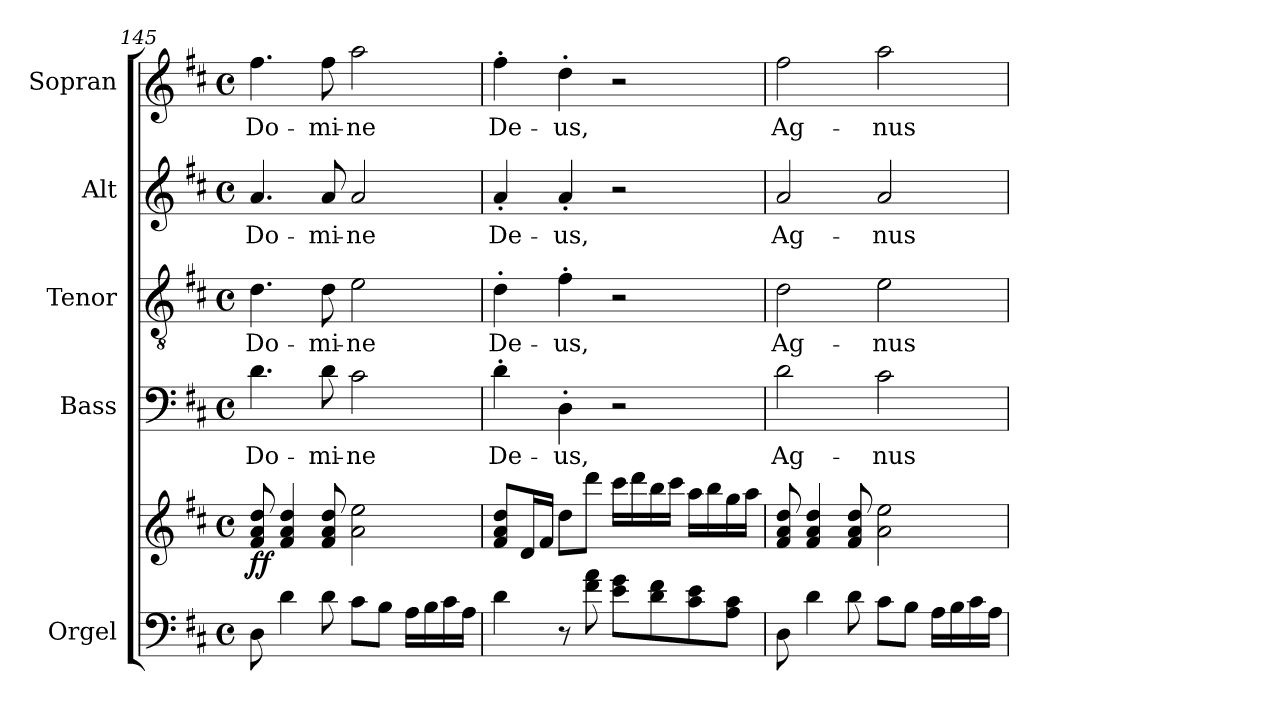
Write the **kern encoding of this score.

**kern	**kern	**dynam	**kern	**text	**kern	**text	**kern	**text	**kern	**text
*part5	*part5	*part5	*part4	*part4	*part3	*part3	*part2	*part2	*part1	*part1
*staff6	*staff5	*staff5/6	*staff4	*staff4	*staff3	*staff3	*staff2	*staff2	*staff1	*staff1
*I"Orgel	*	*	*I"Bass	*	*I"Tenor	*	*I"Alt	*	*I"Sopran	*
*I'Org.	*	*	*I'B.	*	*I'T.	*	*I'A.	*	*I'S.	*
*clefF4	*clefG2	*	*clefF4	*	*clefGv2	*	*clefG2	*	*clefG2	*
*k[f#c#]	*k[f#c#]	*	*k[f#c#]	*	*k[f#c#]	*	*k[f#c#]	*	*k[f#c#]	*
*D:	*D:	*	*D:	*	*D:	*	*D:	*	*D:	*
*M4/4	*M4/4	*	*M4/4	*	*M4/4	*	*M4/4	*	*M4/4	*
*met(c)	*met(c)	*	*met(c)	*	*met(c)	*	*met(c)	*	*met(c)	*
=145	=145	=145	=145	=145	=145	=145	=145	=145	=145	=145
!	!	!LO:DY:b	!	!LO:LY:b	!	!LO:LY:b	!	!LO:LY:b	!	!LO:LY:b
8D\	8f#/ 8a/ 8dd/	ff	4.d\	Do-	4.d\	Do-	4.a/	Do-	4.ff#\	Do-
4d\	4f#/ 4a/ 4dd/	.	.	.	.	.	.	.	.	.
!	!	!	!	!LO:LY:b	!	!LO:LY:b	!	!LO:LY:b	!	!LO:LY:b
8d\	8f#/ 8a/ 8dd/	.	8d\	-mi-	8d\	-mi-	8a/	-mi-	8ff#\	-mi-
!	!	!	!	!LO:LY:b	!	!LO:LY:b	!	!LO:LY:b	!	!LO:LY:b
8c#\L	2a\ 2ee\	.	2c#\	-ne	2e\	-ne	2a/	-ne	2aa\	-ne
8B\J	.	.	.	.	.	.	.	.	.	.
16A\LL	.	.	.	.	.	.	.	.	.	.
16B\	.	.	.	.	.	.	.	.	.	.
16c#\	.	.	.	.	.	.	.	.	.	.
16A\JJ	.	.	.	.	.	.	.	.	.	.
=146	=146	=146	=146	=146	=146	=146	=146	=146	=146	=146
!	!	!	!	!LO:LY:b	!	!LO:LY:b	!	!LO:LY:b	!	!LO:LY:b
4d\	8f#/ 8a/ 8dd/L	.	4d'>\	De-	4d'>\	De-	4a'</	De-	4ff#'>\	De-
.	16d/L	.	.	.	.	.	.	.	.	.
.	16f#/JJ	.	.	.	.	.	.	.	.	.
!	!	!	!	!LO:LY:b	!	!LO:LY:b	!	!LO:LY:b	!	!LO:LY:b
8r	8dd\L	.	4D'>\	-us,	4f#'>\	-us,	4a'</	-us,	4dd'>\	-us,
8f#\ 8a\	8ddd\J	.	.	.	.	.	.	.	.	.
8e\ 8g\L	16ccc#\LL	.	2r	.	2r	.	2r	.	2r	.
.	16ddd\	.	.	.	.	.	.	.	.	.
8d\ 8f#\	16bb\	.	.	.	.	.	.	.	.	.
.	16ccc#\JJ	.	.	.	.	.	.	.	.	.
8c#\ 8e\	16aa\LL	.	.	.	.	.	.	.	.	.
.	16bb\	.	.	.	.	.	.	.	.	.
8A\ 8c#\J	16gg\	.	.	.	.	.	.	.	.	.
.	16aa\JJ	.	.	.	.	.	.	.	.	.
=147	=147	=147	=147	=147	=147	=147	=147	=147	=147	=147
!	!	!	!	!LO:LY:b	!	!LO:LY:b	!	!LO:LY:b	!	!LO:LY:b
8D\	8f#/ 8a/ 8dd/	.	2d\	Ag-	2d\	Ag-	2a/	Ag-	2ff#\	Ag-
4d\	4f#/ 4a/ 4dd/	.	.	.	.	.	.	.	.	.
8d\	8f#/ 8a/ 8dd/	.	.	.	.	.	.	.	.	.
!	!	!	!	!LO:LY:b	!	!LO:LY:b	!	!LO:LY:b	!	!LO:LY:b
8c#\L	2a\ 2ee\	.	2c#\	-nus	2e\	-nus	2a/	-nus	2aa\	-nus
8B\J	.	.	.	.	.	.	.	.	.	.
16A\LL	.	.	.	.	.	.	.	.	.	.
16B\	.	.	.	.	.	.	.	.	.	.
16c#\	.	.	.	.	.	.	.	.	.	.
16A\JJ	.	.	.	.	.	.	.	.	.	.
=	=	=	=	=	=	=	=	=	=	=
*-	*-	*-	*-	*-	*-	*-	*-	*-	*-	*-
